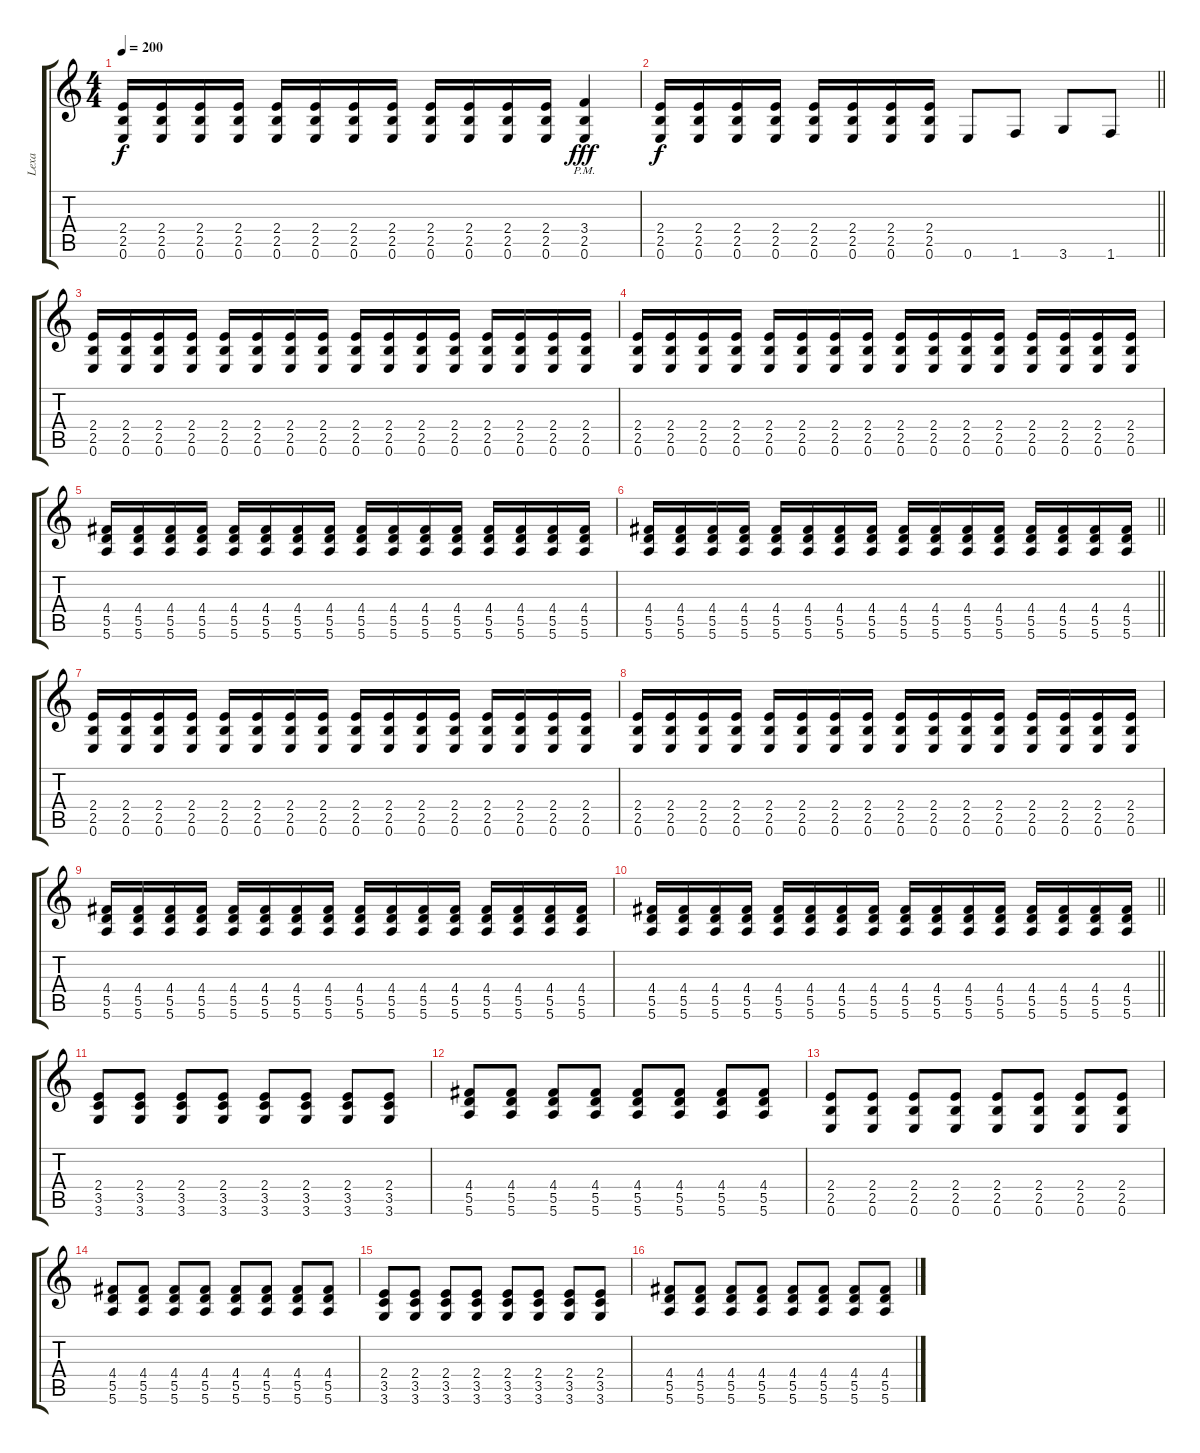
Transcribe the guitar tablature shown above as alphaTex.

\track ("Lexa" "Lexa") {instrument overdrivenguitar}
\staff {score tabs}
\tuning (E4 B3 G3 D3 A2 E2) {hide}
\ts (4 4)
\tempo 200
\clef g2
\ks c
(2.4 2.5 0.6).16{dy f} (2.4 2.5 0.6).16 (2.4 2.5 0.6).16 (2.4 2.5 0.6).16 (2.4 2.5 0.6).16 (2.4 2.5 0.6).16 (2.4 2.5 0.6).16 (2.4 2.5 0.6).16 (2.4 2.5 0.6).16 (2.4 2.5 0.6).16 (2.4 2.5 0.6).16 (2.4 2.5 0.6).16 (3.4{pm} 2.5 0.6).4{dy fff} |
\barLineRight lightlight
(2.4 2.5 0.6).16{dy f} (2.4 2.5 0.6).16 (2.4 2.5 0.6).16 (2.4 2.5 0.6).16 (2.4 2.5 0.6).16 (2.4 2.5 0.6).16 (2.4 2.5 0.6).16 (2.4 2.5 0.6).16 0.6.8 1.6.8 3.6.8 1.6.8 |
(2.4 2.5 0.6).16 (2.4 2.5 0.6).16 (2.4 2.5 0.6).16 (2.4 2.5 0.6).16 (2.4 2.5 0.6).16 (2.4 2.5 0.6).16 (2.4 2.5 0.6).16 (2.4 2.5 0.6).16 (2.4 2.5 0.6).16 (2.4 2.5 0.6).16 (2.4 2.5 0.6).16 (2.4 2.5 0.6).16 (2.4 2.5 0.6).16 (2.4 2.5 0.6).16 (2.4 2.5 0.6).16 (2.4 2.5 0.6).16 |
(2.4 2.5 0.6).16 (2.4 2.5 0.6).16 (2.4 2.5 0.6).16 (2.4 2.5 0.6).16 (2.4 2.5 0.6).16 (2.4 2.5 0.6).16 (2.4 2.5 0.6).16 (2.4 2.5 0.6).16 (2.4 2.5 0.6).16 (2.4 2.5 0.6).16 (2.4 2.5 0.6).16 (2.4 2.5 0.6).16 (2.4 2.5 0.6).16 (2.4 2.5 0.6).16 (2.4 2.5 0.6).16 (2.4 2.5 0.6).16 |
(4.4 5.5 5.6).16 (4.4 5.5 5.6).16 (4.4 5.5 5.6).16 (4.4 5.5 5.6).16 (4.4 5.5 5.6).16 (4.4 5.5 5.6).16 (4.4 5.5 5.6).16 (4.4 5.5 5.6).16 (4.4 5.5 5.6).16 (4.4 5.5 5.6).16 (4.4 5.5 5.6).16 (4.4 5.5 5.6).16 (4.4 5.5 5.6).16 (4.4 5.5 5.6).16 (4.4 5.5 5.6).16 (4.4 5.5 5.6).16 |
\barLineRight lightlight
(4.4 5.5 5.6).16 (4.4 5.5 5.6).16 (4.4 5.5 5.6).16 (4.4 5.5 5.6).16 (4.4 5.5 5.6).16 (4.4 5.5 5.6).16 (4.4 5.5 5.6).16 (4.4 5.5 5.6).16 (4.4 5.5 5.6).16 (4.4 5.5 5.6).16 (4.4 5.5 5.6).16 (4.4 5.5 5.6).16 (4.4 5.5 5.6).16 (4.4 5.5 5.6).16 (4.4 5.5 5.6).16 (4.4 5.5 5.6).16 |
(2.4 2.5 0.6).16 (2.4 2.5 0.6).16 (2.4 2.5 0.6).16 (2.4 2.5 0.6).16 (2.4 2.5 0.6).16 (2.4 2.5 0.6).16 (2.4 2.5 0.6).16 (2.4 2.5 0.6).16 (2.4 2.5 0.6).16 (2.4 2.5 0.6).16 (2.4 2.5 0.6).16 (2.4 2.5 0.6).16 (2.4 2.5 0.6).16 (2.4 2.5 0.6).16 (2.4 2.5 0.6).16 (2.4 2.5 0.6).16 |
(2.4 2.5 0.6).16 (2.4 2.5 0.6).16 (2.4 2.5 0.6).16 (2.4 2.5 0.6).16 (2.4 2.5 0.6).16 (2.4 2.5 0.6).16 (2.4 2.5 0.6).16 (2.4 2.5 0.6).16 (2.4 2.5 0.6).16 (2.4 2.5 0.6).16 (2.4 2.5 0.6).16 (2.4 2.5 0.6).16 (2.4 2.5 0.6).16 (2.4 2.5 0.6).16 (2.4 2.5 0.6).16 (2.4 2.5 0.6).16 |
(4.4 5.5 5.6).16 (4.4 5.5 5.6).16 (4.4 5.5 5.6).16 (4.4 5.5 5.6).16 (4.4 5.5 5.6).16 (4.4 5.5 5.6).16 (4.4 5.5 5.6).16 (4.4 5.5 5.6).16 (4.4 5.5 5.6).16 (4.4 5.5 5.6).16 (4.4 5.5 5.6).16 (4.4 5.5 5.6).16 (4.4 5.5 5.6).16 (4.4 5.5 5.6).16 (4.4 5.5 5.6).16 (4.4 5.5 5.6).16 |
\barLineRight lightlight
(4.4 5.5 5.6).16 (4.4 5.5 5.6).16 (4.4 5.5 5.6).16 (4.4 5.5 5.6).16 (4.4 5.5 5.6).16 (4.4 5.5 5.6).16 (4.4 5.5 5.6).16 (4.4 5.5 5.6).16 (4.4 5.5 5.6).16 (4.4 5.5 5.6).16 (4.4 5.5 5.6).16 (4.4 5.5 5.6).16 (4.4 5.5 5.6).16 (4.4 5.5 5.6).16 (4.4 5.5 5.6).16 (4.4 5.5 5.6).16 |
(2.4 3.5 3.6).8 (2.4 3.5 3.6).8 (2.4 3.5 3.6).8 (2.4 3.5 3.6).8 (2.4 3.5 3.6).8 (2.4 3.5 3.6).8 (2.4 3.5 3.6).8 (2.4 3.5 3.6).8 |
(4.4 5.5 5.6).8 (4.4 5.5 5.6).8 (4.4 5.5 5.6).8 (4.4 5.5 5.6).8 (4.4 5.5 5.6).8 (4.4 5.5 5.6).8 (4.4 5.5 5.6).8 (4.4 5.5 5.6).8 |
(2.4 2.5 0.6).8 (2.4 2.5 0.6).8 (2.4 2.5 0.6).8 (2.4 2.5 0.6).8 (2.4 2.5 0.6).8 (2.4 2.5 0.6).8 (2.4 2.5 0.6).8 (2.4 2.5 0.6).8 |
(4.4 5.5 5.6).8 (4.4 5.5 5.6).8 (4.4 5.5 5.6).8 (4.4 5.5 5.6).8 (4.4 5.5 5.6).8 (4.4 5.5 5.6).8 (4.4 5.5 5.6).8 (4.4 5.5 5.6).8 |
(2.4 3.5 3.6).8 (2.4 3.5 3.6).8 (2.4 3.5 3.6).8 (2.4 3.5 3.6).8 (2.4 3.5 3.6).8 (2.4 3.5 3.6).8 (2.4 3.5 3.6).8 (2.4 3.5 3.6).8 |
(4.4 5.5 5.6).8 (4.4 5.5 5.6).8 (4.4 5.5 5.6).8 (4.4 5.5 5.6).8 (4.4 5.5 5.6).8 (4.4 5.5 5.6).8 (4.4 5.5 5.6).8 (4.4 5.5 5.6).8
